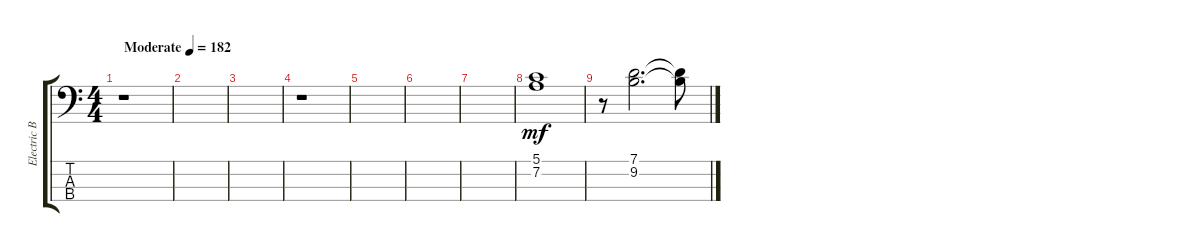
\track ("Electric Bass" "Electric B") {instrument electricbassfinger}
\staff {score tabs}
\tuning (G2 D2 A1 E1) {hide}
\ts (4 4)
\tempo (182 "Moderate")
\clef f4
\ks c
r.1{dy mf instrument electricbassfinger} |
|
|
r.1 |
|
|
|
(5.1 7.2).1 |
r.8 (7.1 9.2).2{d} (7.1{t} 9.2{t}).8
